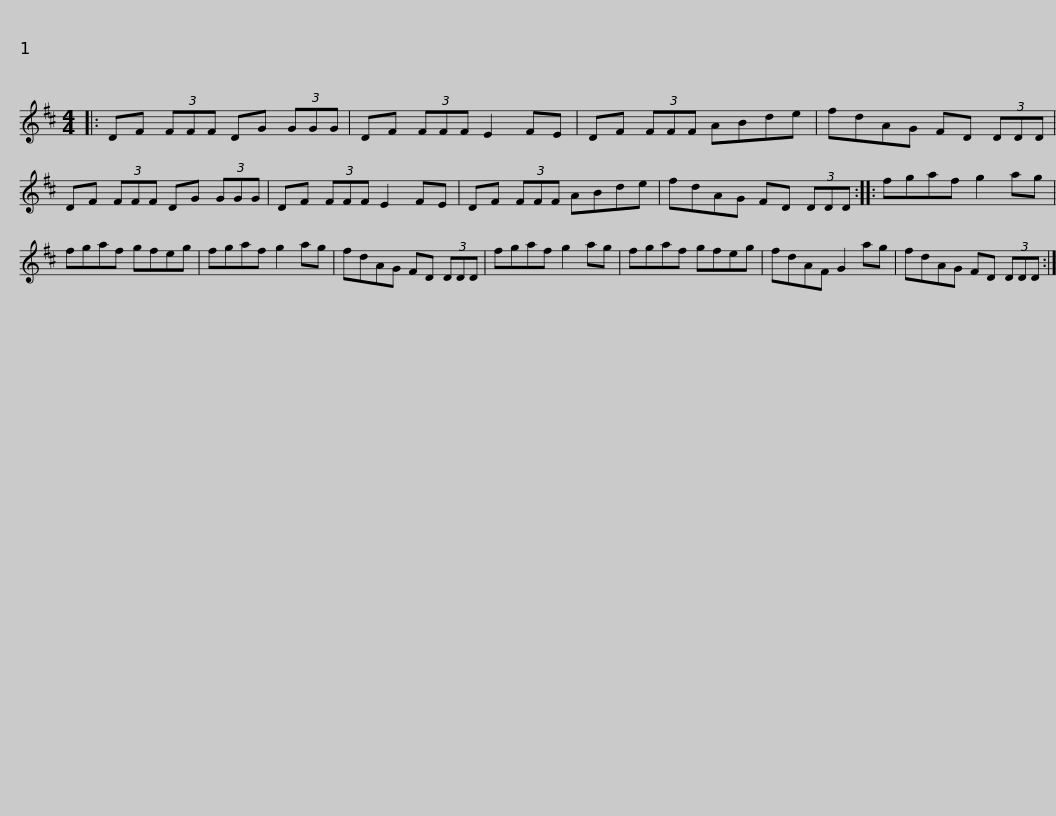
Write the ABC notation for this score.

X:1
L:1/8
M:4/4
I:linebreak $
K:D
V:1 treble
V:1
|: DF (3FFF DG (3GGG | DF (3FFF E2 FE | DF (3FFF ABde | fdAG FD (3DDD |$ DF (3FFF DG (3GGG | %5
 DF (3FFF E2 FE | DF (3FFF ABde | fdAG FD (3DDD :: fgaf g2 ag |$ fgaf gfeg | %10
 fgaf g2 ag | fdAG FD (3DDD | fgaf g2 ag | fgaf gfeg |$ fdAF G2 ag | %15
 fdAG FD (3DDD :| %16
